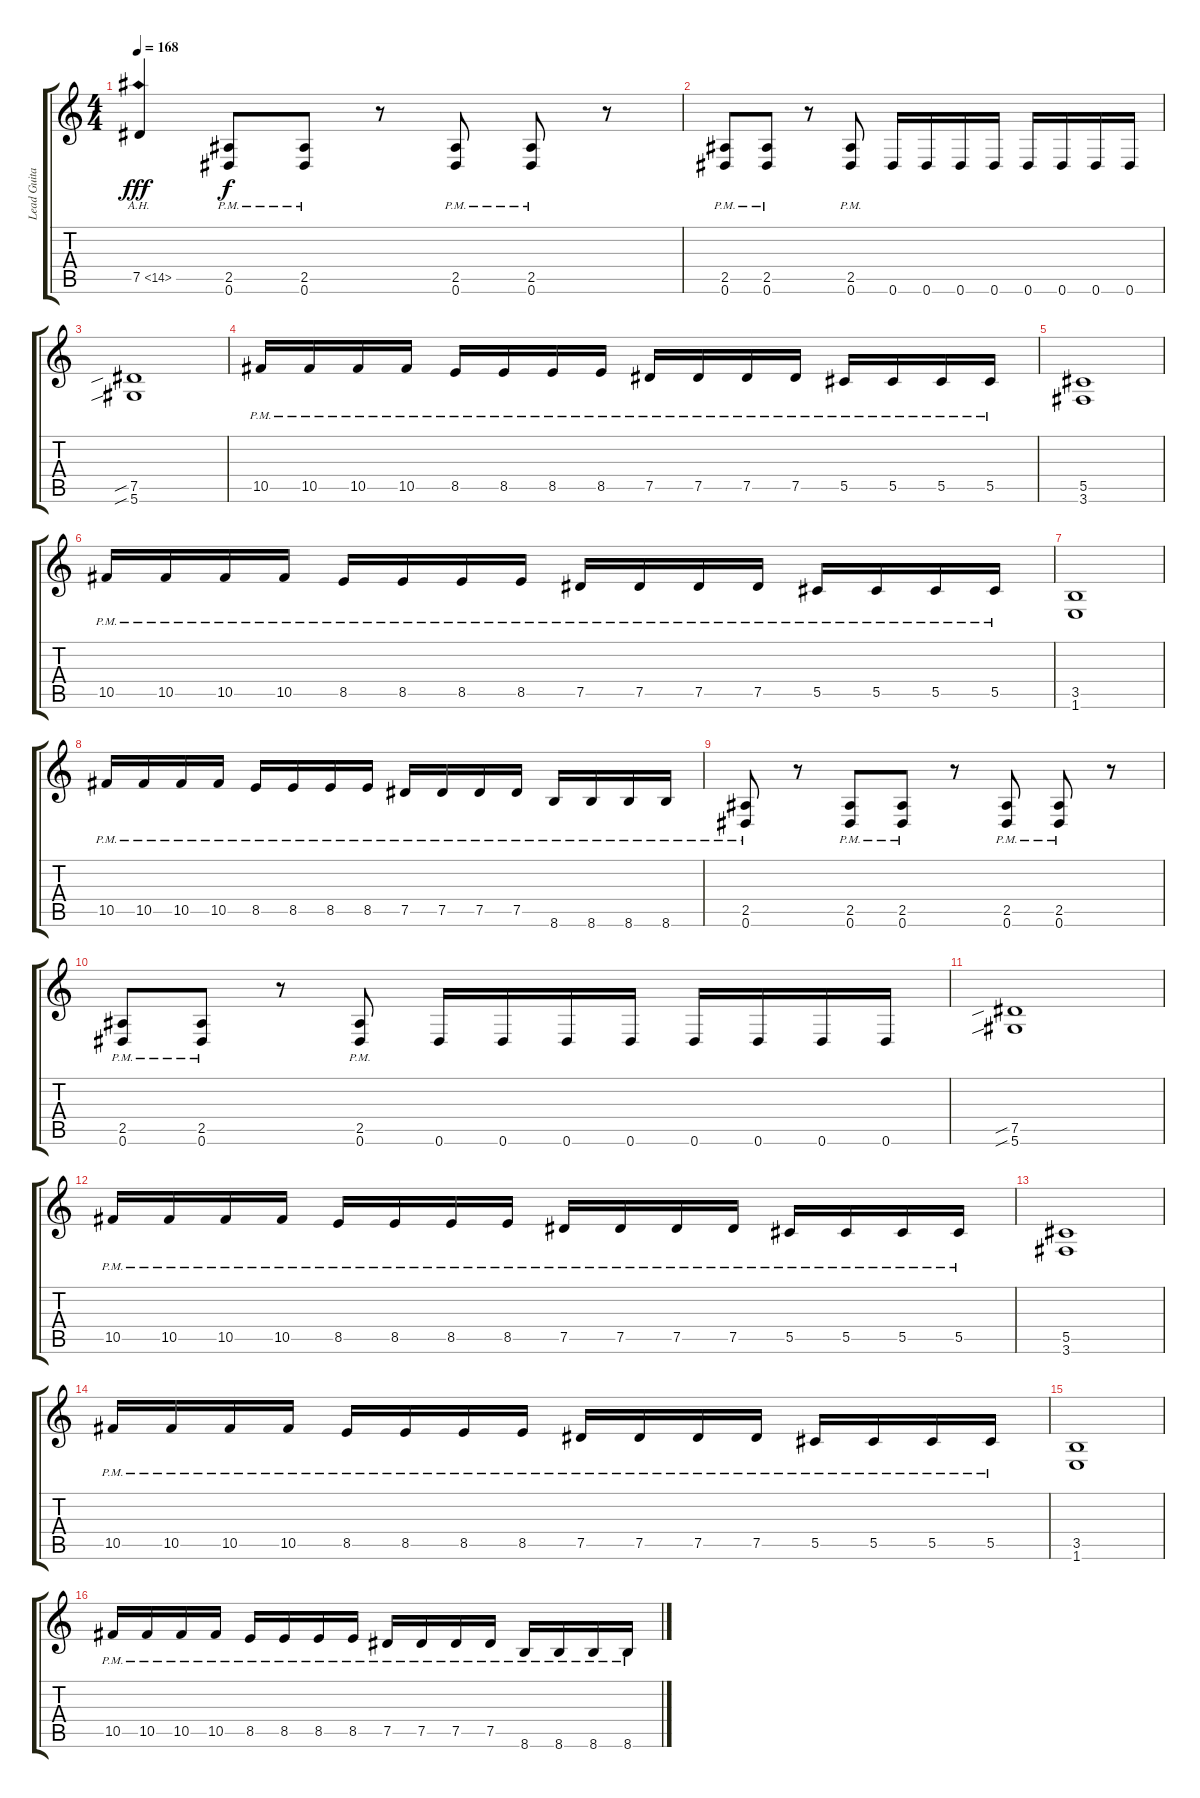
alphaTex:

\track ("Lead Guitar" "Lead Guita") {instrument distortionguitar}
\staff {score tabs}
\tuning (Eb4 Bb3 Gb3 Db3 Ab2 Eb2) {hide}
\ts (4 4)
\tempo 168
\clef g2
\ks c
7.5{ah 7}.4{dy fff} (2.5{pm} 0.6).8{dy f} (2.5{pm} 0.6).8 r.8 (2.5{pm} 0.6).8 (2.5{pm} 0.6).8 r.8 |
(2.5{pm} 0.6).8 (2.5{pm} 0.6).8 r.8 (2.5{pm} 0.6).8 0.6.16 0.6.16 0.6.16 0.6.16 0.6.16 0.6.16 0.6.16 0.6.16 |
(7.5{sib} 5.6{sib}).1 |
10.5{pm}.16 10.5{pm}.16 10.5{pm}.16 10.5{pm}.16 8.5{pm}.16 8.5{pm}.16 8.5{pm}.16 8.5{pm}.16 7.5{pm}.16 7.5{pm}.16 7.5{pm}.16 7.5{pm}.16 5.5{pm}.16 5.5{pm}.16 5.5{pm}.16 5.5{pm}.16 |
(5.5 3.6).1 |
10.5{pm}.16 10.5{pm}.16 10.5{pm}.16 10.5{pm}.16 8.5{pm}.16 8.5{pm}.16 8.5{pm}.16 8.5{pm}.16 7.5{pm}.16 7.5{pm}.16 7.5{pm}.16 7.5{pm}.16 5.5{pm}.16 5.5{pm}.16 5.5{pm}.16 5.5{pm}.16 |
(3.5 1.6).1 |
10.5{pm}.16 10.5{pm}.16 10.5{pm}.16 10.5{pm}.16 8.5{pm}.16 8.5{pm}.16 8.5{pm}.16 8.5{pm}.16 7.5{pm}.16 7.5{pm}.16 7.5{pm}.16 7.5{pm}.16 8.6{pm}.16 8.6{pm}.16 8.6{pm}.16 8.6{pm}.16 |
(2.5{pm} 0.6).8 r.8 (2.5{pm} 0.6).8 (2.5{pm} 0.6).8 r.8 (2.5{pm} 0.6).8 (2.5{pm} 0.6).8 r.8 |
(2.5{pm} 0.6).8 (2.5{pm} 0.6).8 r.8 (2.5{pm} 0.6).8 0.6.16 0.6.16 0.6.16 0.6.16 0.6.16 0.6.16 0.6.16 0.6.16 |
(7.5{sib} 5.6{sib}).1 |
10.5{pm}.16 10.5{pm}.16 10.5{pm}.16 10.5{pm}.16 8.5{pm}.16 8.5{pm}.16 8.5{pm}.16 8.5{pm}.16 7.5{pm}.16 7.5{pm}.16 7.5{pm}.16 7.5{pm}.16 5.5{pm}.16 5.5{pm}.16 5.5{pm}.16 5.5{pm}.16 |
(5.5 3.6).1 |
10.5{pm}.16 10.5{pm}.16 10.5{pm}.16 10.5{pm}.16 8.5{pm}.16 8.5{pm}.16 8.5{pm}.16 8.5{pm}.16 7.5{pm}.16 7.5{pm}.16 7.5{pm}.16 7.5{pm}.16 5.5{pm}.16 5.5{pm}.16 5.5{pm}.16 5.5{pm}.16 |
(3.5 1.6).1 |
10.5{pm}.16 10.5{pm}.16 10.5{pm}.16 10.5{pm}.16 8.5{pm}.16 8.5{pm}.16 8.5{pm}.16 8.5{pm}.16 7.5{pm}.16 7.5{pm}.16 7.5{pm}.16 7.5{pm}.16 8.6{pm}.16 8.6{pm}.16 8.6{pm}.16 8.6{pm}.16
